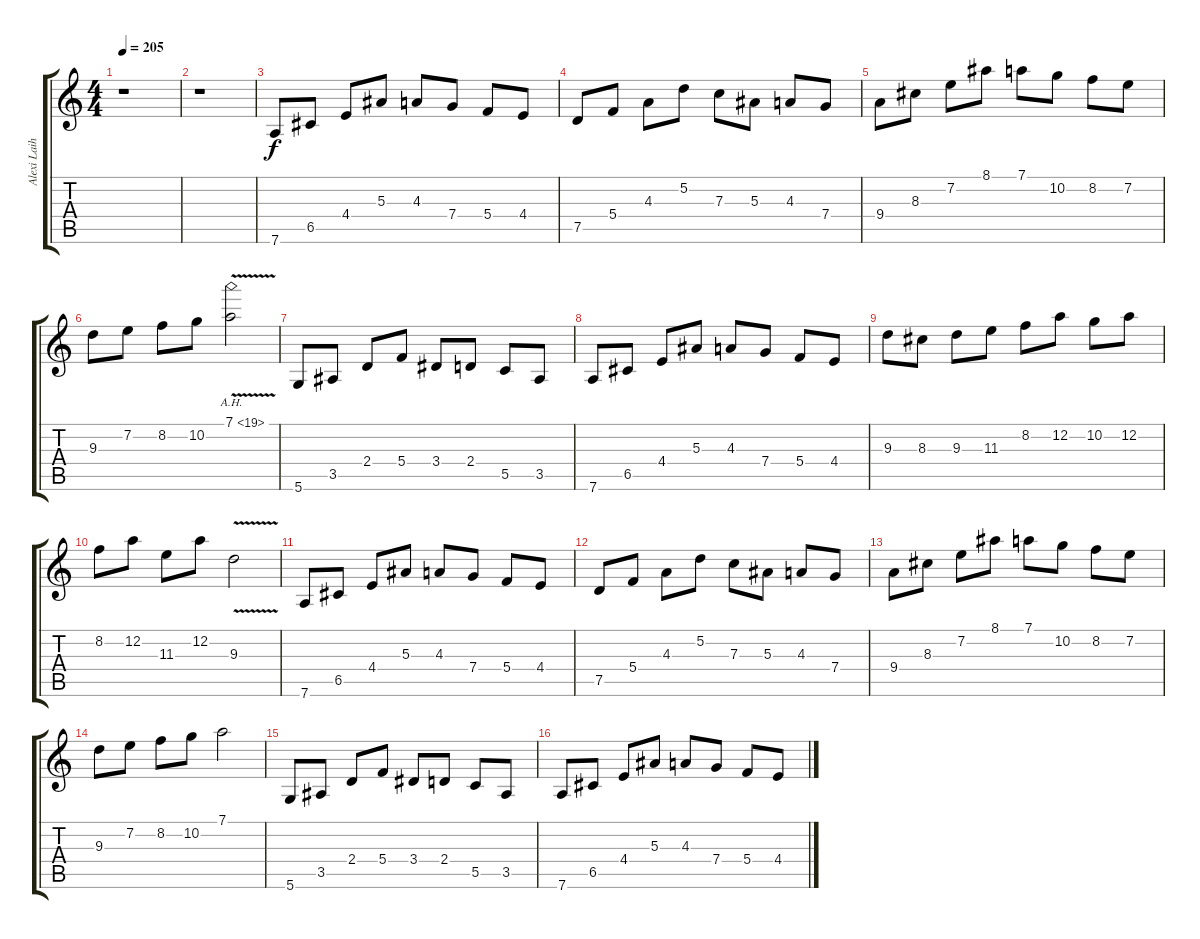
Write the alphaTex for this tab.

\track ("Alexi Laiho" "Alexi Laih") {instrument distortionguitar}
\staff {score tabs}
\tuning (D4 A3 F3 C3 G2 D2) {hide}
\ts (4 4)
\tempo 205
\clef g2
\ks c
r.1{dy f} |
r.1 |
7.6.8{volume 13} 6.5.8 4.4.8 5.3.8 4.3.8 7.4.8 5.4.8 4.4.8 |
7.5.8 5.4.8 4.3.8 5.2.8 7.3.8 5.3.8 4.3.8 7.4.8 |
9.4.8 8.3.8 7.2.8 8.1.8 7.1.8 10.2.8 8.2.8 7.2.8 |
9.3.8 7.2.8 8.2.8 10.2.8 7.1{ah 12 v}.2 |
5.6.8 3.5.8 2.4.8 5.4.8 3.4.8 2.4.8 5.5.8 3.5.8 |
7.6.8 6.5.8 4.4.8 5.3.8 4.3.8 7.4.8 5.4.8 4.4.8 |
9.3.8 8.3.8 9.3.8 11.3.8 8.2.8 12.2.8 10.2.8 12.2.8 |
8.2.8 12.2.8 11.3.8 12.2.8 9.3{v}.2 |
7.6.8 6.5.8 4.4.8 5.3.8 4.3.8 7.4.8 5.4.8 4.4.8 |
7.5.8 5.4.8 4.3.8 5.2.8 7.3.8 5.3.8 4.3.8 7.4.8 |
9.4.8 8.3.8 7.2.8 8.1.8 7.1.8 10.2.8 8.2.8 7.2.8 |
9.3.8 7.2.8 8.2.8 10.2.8 7.1.2 |
5.6.8 3.5.8 2.4.8 5.4.8 3.4.8 2.4.8 5.5.8 3.5.8 |
7.6.8 6.5.8 4.4.8 5.3.8 4.3.8 7.4.8 5.4.8 4.4.8
